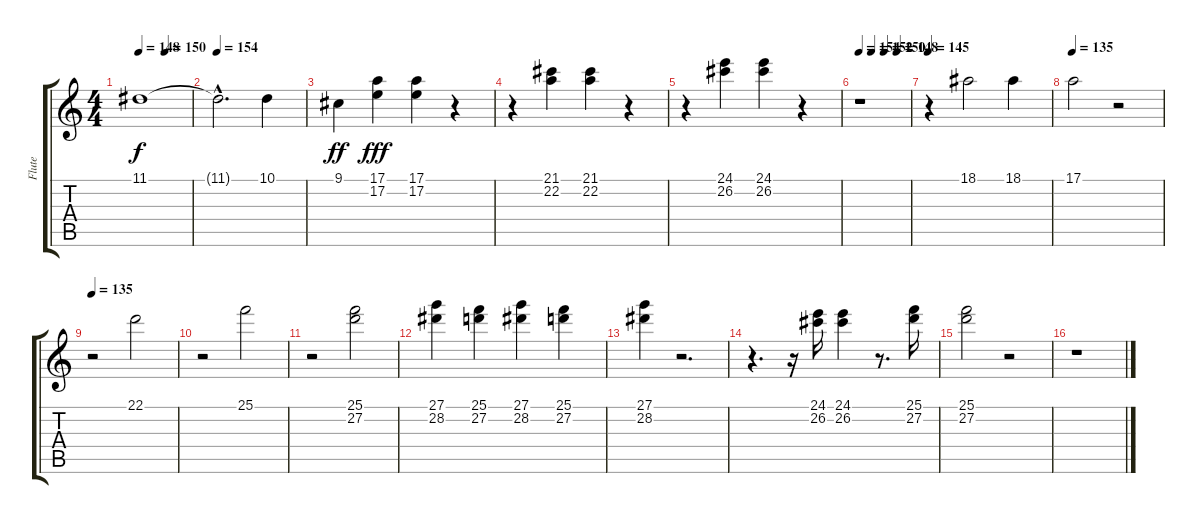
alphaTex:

\track ("Flute" "Flute") {instrument flute}
\staff {score tabs}
\tuning (E4 B3 G3 D3 A2 E2) {hide}
\ts (4 4)
\tempo 148
\tempo (150 0.5)
\clef g2
\ks c
11.1.1{dy f} |
\tempo 154
11.1{hac t}.2{d} 10.1.4 |
9.1.4{dy ff} (17.1 17.2).4{dy fff} (17.1 17.2).4 r.4 |
r.4 (21.1 22.2).4 (21.1 22.2).4 r.4 |
r.4 (24.1 26.2).4 (24.1 26.2).4 r.4 |
\tempo 154
\tempo (152 0.25)
\tempo (150 0.5)
\tempo (148 0.75)
r.1 |
\tempo 145
r.4 18.1.2 18.1.4 |
\tempo 135
17.1.2 r.2 |
\tempo 135
r.2 22.1.2 |
r.2 25.1.2 |
r.2 (25.1 27.2).2 |
(27.1 28.2).4 (25.1 27.2).4 (27.1 28.2).4 (25.1 27.2).4 |
(27.1 28.2).4 r.2{d} |
r.4{d} r.16 (24.1 26.2).16 (24.1 26.2).4 r.8{d} (25.1 27.2).16 |
(25.1 27.2).2 r.2 |
r.1
